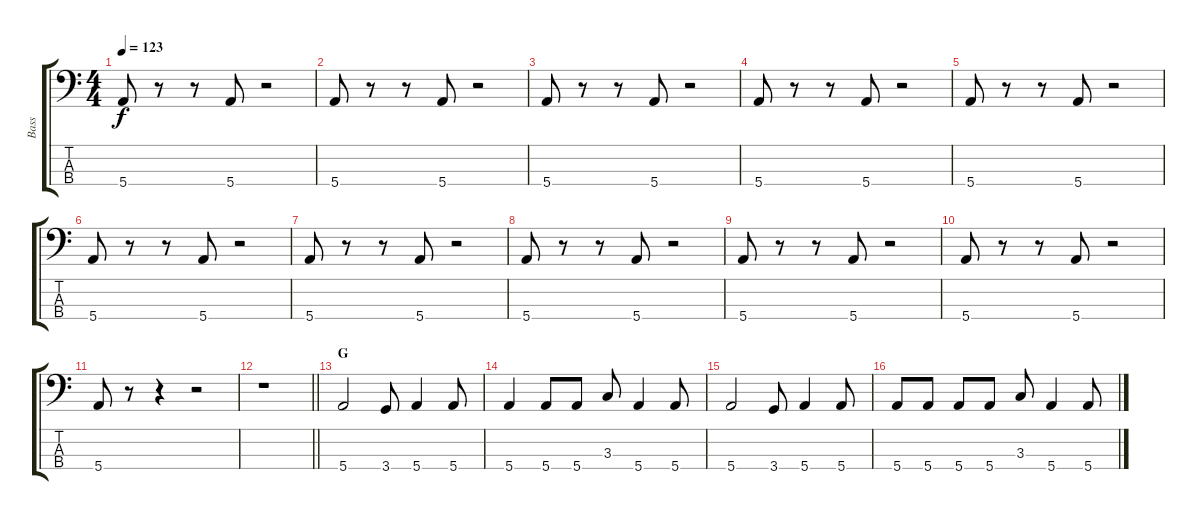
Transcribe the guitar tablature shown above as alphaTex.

\track ("Bass" "Bass") {instrument synthbass2}
\staff {score tabs}
\tuning (G2 D2 A1 E1) {hide}
\ts (4 4)
\tempo 123
\clef f4
\ks c
5.4.8{dy f} r.8 r.8 5.4.8 r.2 |
5.4.8 r.8 r.8 5.4.8 r.2 |
5.4.8 r.8 r.8 5.4.8 r.2 |
5.4.8 r.8 r.8 5.4.8 r.2 |
5.4.8 r.8 r.8 5.4.8 r.2 |
5.4.8 r.8 r.8 5.4.8 r.2 |
5.4.8 r.8 r.8 5.4.8 r.2 |
5.4.8 r.8 r.8 5.4.8 r.2 |
5.4.8 r.8 r.8 5.4.8 r.2 |
5.4.8 r.8 r.8 5.4.8 r.2 |
5.4.8 r.8 r.4 r.2 |
\barLineRight lightlight
r.1 |
\section ("" "G")
5.4.2{instrument electricbassfinger} 3.4.8 5.4.4 5.4.8 |
5.4.4 5.4.8 5.4.8 3.3.8 5.4.4 5.4.8 |
5.4.2 3.4.8 5.4.4 5.4.8 |
5.4.8 5.4.8 5.4.8 5.4.8 3.3.8 5.4.4 5.4.8
